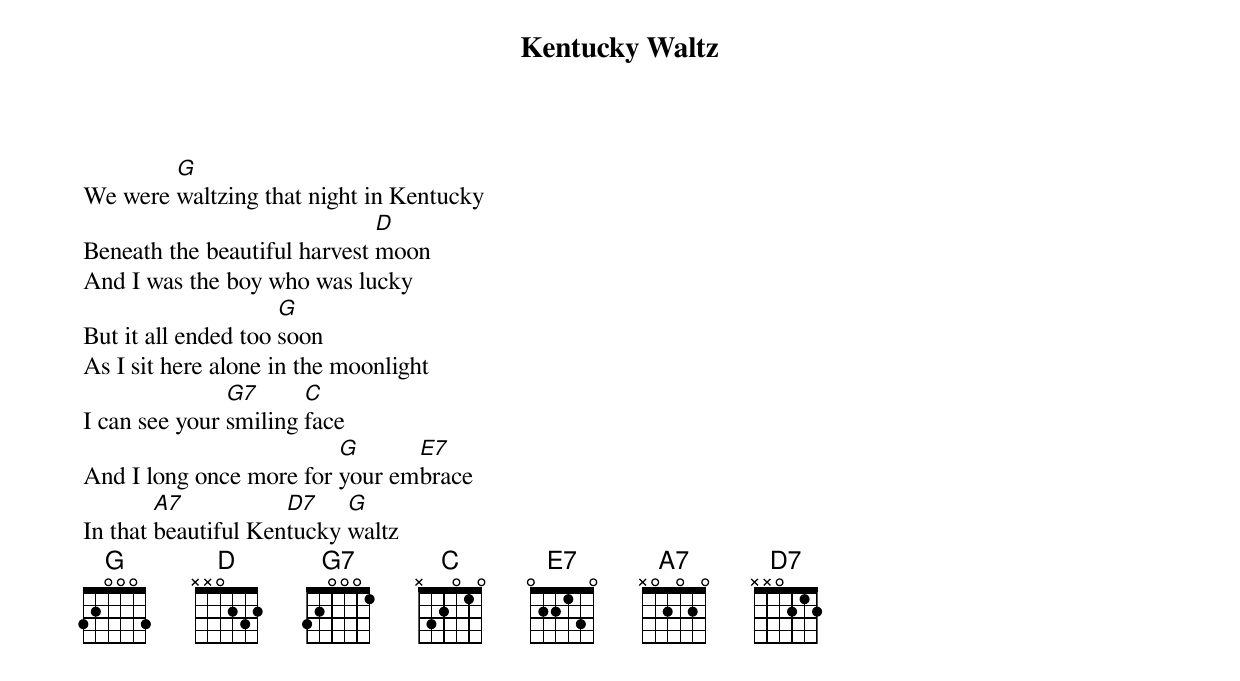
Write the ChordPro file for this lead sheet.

{title: Kentucky Waltz}
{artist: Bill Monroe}
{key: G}
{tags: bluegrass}
{columns: 1}

We were [G]waltzing that night in Kentucky
Beneath the beautiful harvest [D]moon
And I was the boy who was lucky
But it all ended too [G]soon
As I sit here alone in the moonlight
I can see your [G7]smiling [C]face
And I long once more for [G]your em[E7]brace
In that [A7]beautiful Ken[D7]tucky [G]waltz
